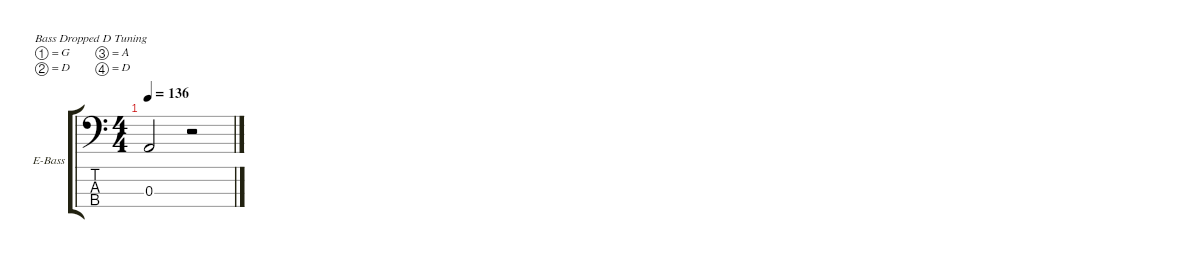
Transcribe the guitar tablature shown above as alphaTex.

\defaultSystemsLayout 4
\hideDynamics
\bracketExtendMode groupsimilarinstruments
\multiTrackTrackNamePolicy allsystems
\firstSystemTrackNameOrientation horizontal
\otherSystemsTrackNameOrientation horizontal
\track ("Electric Bass" "E-Bass") {instrument electricbassfinger}
\staff {score tabs}
\tuning (G2 D2 A1 D1)
\ts (4 4)
\scale
0.210206
\tempo 136
\accidentals auto
\clef f4
\ottava regular
\simile none
\ks aminor
0.3.2{dy f} r.2 |
\scale
0.203791 |
\scale
0.165877
